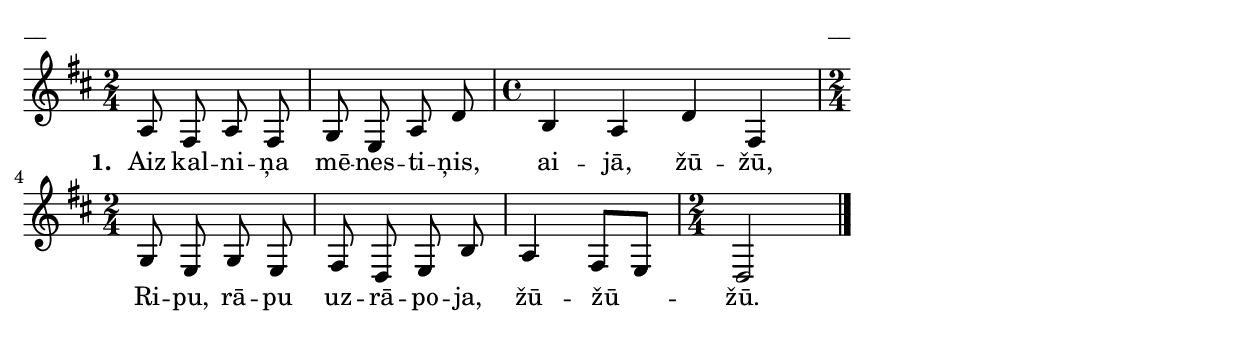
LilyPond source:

\version "2.13.18"

\paper {
line-width = 14\cm
left-margin = 0.4\cm
between-system-padding = 0.1\cm
between-system-space = 0.1\cm
}
% Grodi (sakārtojis G.Dovgjallo); lpp. 127 
\layout {
indent = #0
ragged-last = ##f
}

voiceA = \relative c' {
\clef "treble"
\key d \major
\time 2/4
a8 fis a fis | g8 e a d   
\time 4/4
b4 a d fis, | 
\time 2/4
g8 e g e | 
fis8 d e b' |
a4 fis8[ e] | 
\time 2/4
 d2
\bar "|."
}


lyricA = \lyricmode {
\set stanza = "1. "
Aiz kal -- ni -- ņa mē -- nes -- ti -- ņis, ai -- jā, žū -- žū, 
Ri -- pu, rā -- pu uz -- rā -- po -- ja, žū -- žū -- žū. 
}

fullScore = <<
\new Staff {
<<
\new Voice = "voiceA" { \oneVoice \autoBeamOff \voiceA }
\lyricsto "voiceA" \new Lyrics  \lyricA
>>
}
>>



\score {
\fullScore
\header { piece = "__" opus = "__" }
}
\markup { \with-color #(x11-color 'white) \sans \smaller "__" }
\score {
\unfoldRepeats
\fullScore
\midi {
\context { \Staff \remove "Staff_performer" }
\context { \Voice \consists "Staff_performer" }
}
}


